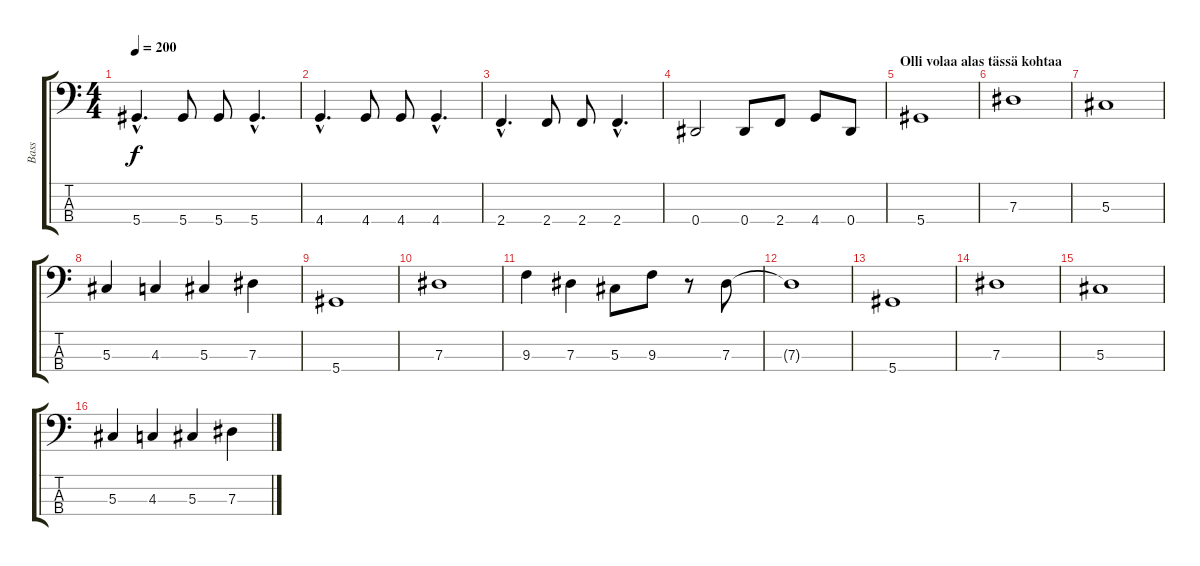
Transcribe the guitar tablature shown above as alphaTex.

\track ("Bass" "Bass") {instrument electricbasspick}
\staff {score tabs}
\tuning (Gb2 Db2 Ab1 Eb1) {hide}
\ts (4 4)
\tempo 200
\clef f4
\ks c
5.4{hac}.4{d dy f} 5.4.8 5.4.8 5.4{hac}.4{d} |
4.4{hac}.4{d} 4.4.8 4.4.8 4.4{hac}.4{d} |
2.4{hac}.4{d} 2.4.8 2.4.8 2.4{hac}.4{d} |
0.4.2 0.4.8 2.4.8 4.4.8 0.4.8 |
\section ("" "Olli volaa alas tässä kohtaa")
5.4.1 |
7.3.1 |
5.3.1 |
5.3.4 4.3.4 5.3.4 7.3.4 |
5.4.1 |
7.3.1 |
9.3.4 7.3.4 5.3.8 9.3.8 r.8 7.3.8 |
7.3{t}.1 |
5.4.1 |
7.3.1 |
5.3.1 |
5.3.4 4.3.4 5.3.4 7.3.4
